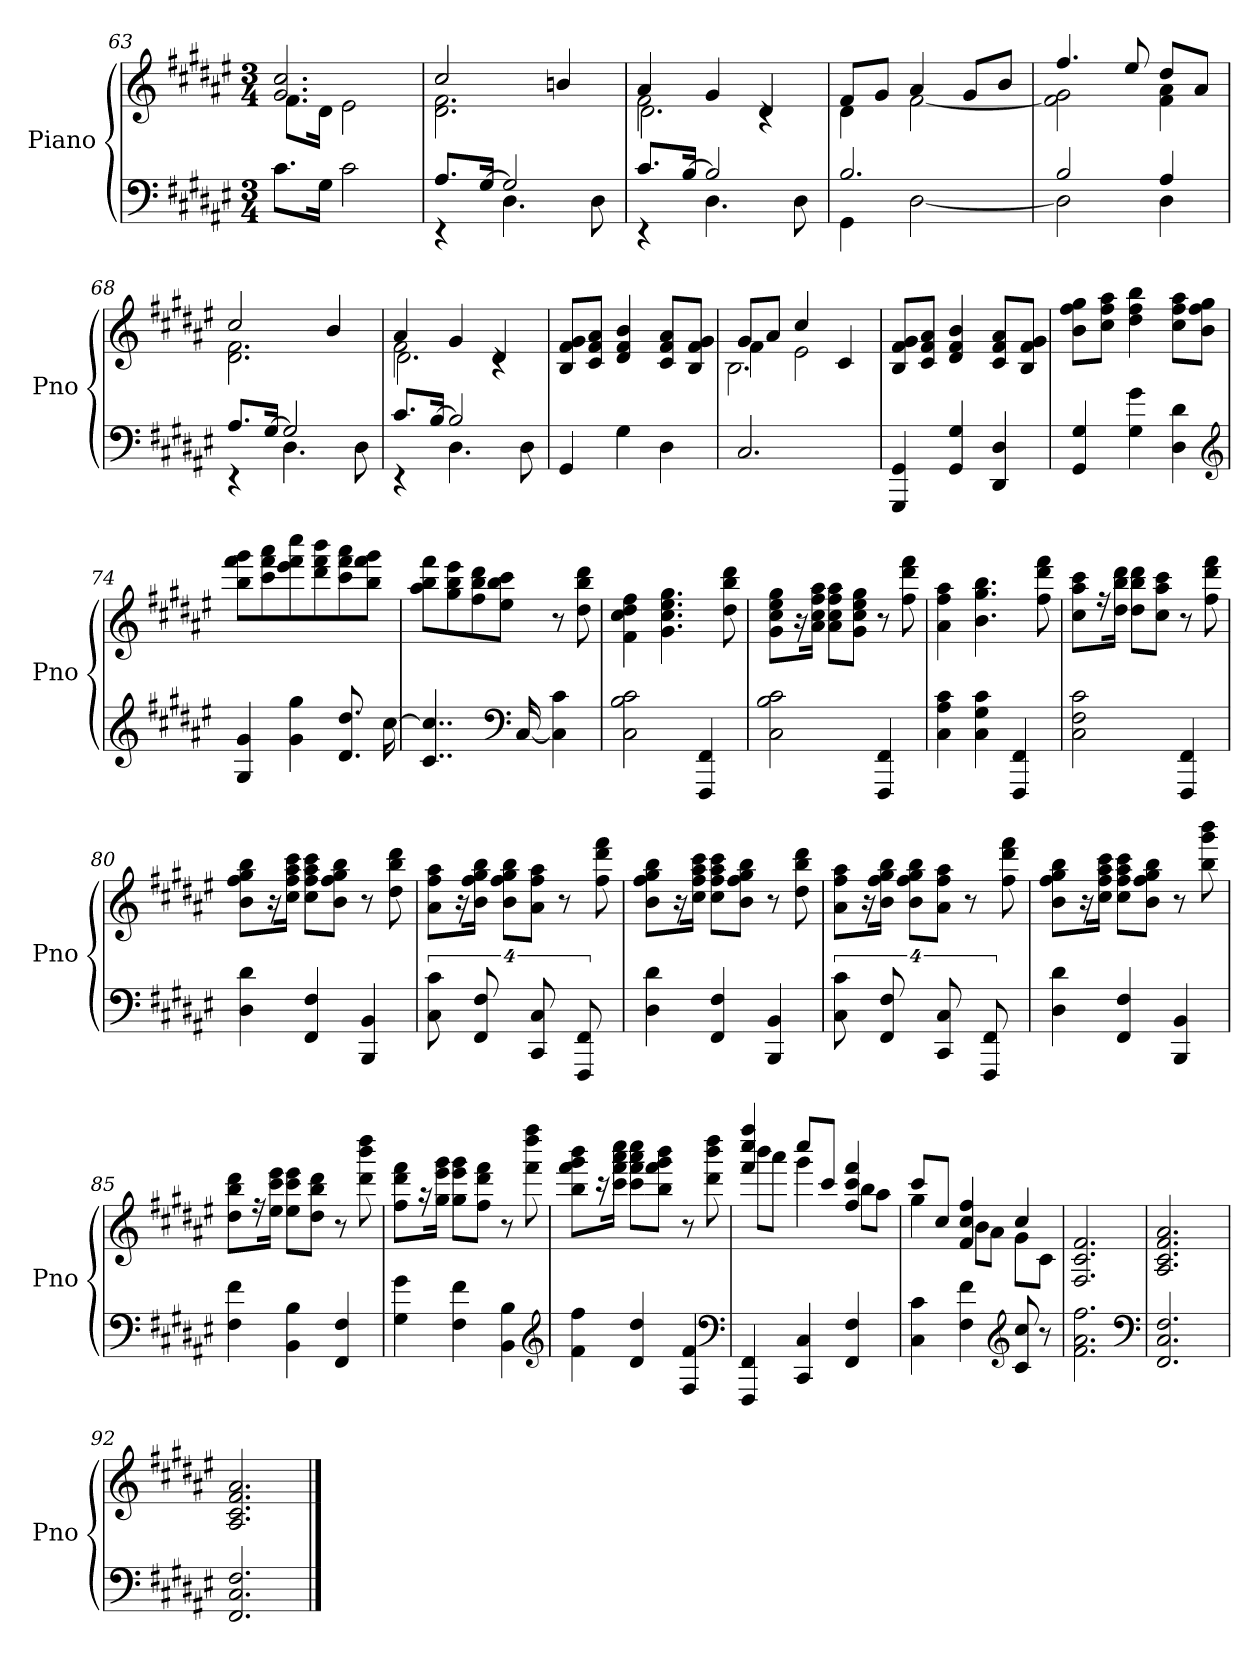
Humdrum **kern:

**kern	**kern
*part1	*part1
*staff2	*staff1
*I"Piano	*
*I'Pno	*
*clefF4	*clefG2
*k[f#c#g#d#a#e#]	*k[f#c#g#d#a#e#]
*F#:	*F#:
*M3/4	*M3/4
=63	=63
*	*^
8.c#L	2.g# 2.cc#	8.f#L
16G#Jk	.	16d#Jk
2c#	.	2e#
=64	=64	=64
*^	*	*
8.A#L	4rEE	2cc#	2.d# 2.f#
[16G#Jk	.	.	.
2G#]	4.D#	.	.
.	.	4bn	.
.	8D#	.	.
=65	=65	=65	=65
*	*	*	*^
8.c#L	4rEE	4a#	2f#	2.d#\
[16BJk	.	.	.	.
2B]	4.D#	4g#	.	.
.	.	4d#	4rc	.
.	8D#	.	.	.
*	*	*	*v	*v
=66	=66	=66	=66
2.B	4GG#	8f#L	4d#
.	.	8g#J	.
.	[2D#	4a#	[2f#
.	.	8g#L	.
.	.	8bJ	.
=67	=67	=67	=67
2B	2D#]	4.ff#	2f#] 2g#
.	.	8ee#	.
4A#	4D#	8dd#L	4f# 4a#
.	.	8a#J	.
=68	=68	=68	=68
8.A#L	4rEE	2cc#	2.d# 2.f#
[16G#Jk	.	.	.
2G#]	4.D#	.	.
.	.	4b	.
.	8D#	.	.
=69	=69	=69	=69
*	*	*	*^
8.c#L	4rEE	4a#	2f#	2.d#\
[16BJk	.	.	.	.
2B]	4.D#	4g#	.	.
.	.	4d#	4rc	.
.	8D#	.	.	.
*v	*v	*	*	*
*	*v	*v	*v
=70	=70
4GG#	8B 8f# 8g#L
.	8c# 8f# 8a#J
4G#	4d# 4f# 4b
4D#	8c# 8f# 8a#L
.	8B 8f# 8g#J
=71	=71
*	*^
*	*	*^
2.C#	8g#L	4f#	2.B\
.	8a#J	.	.
.	4cc#	2e#	.
.	4c#	.	.
*	*v	*v	*v
=72	=72
4GGG# 4GG#	8B 8f# 8g#L
.	8c# 8f# 8a#J
4GG# 4G#	4d# 4f# 4b
4DD# 4D#	8c# 8f# 8a#L
.	8B 8f# 8g#J
=73	=73
4GG# 4G#	8b 8ff# 8gg#L
.	8cc# 8ff# 8aa#J
4G# 4g#	4dd# 4ff# 4bb
4D# 4d#	8cc# 8ff# 8aa#L
.	8b 8ff# 8gg#J
*clefG2	*
=74	=74
4G# 4g#	8bb 8fff# 8ggg#L
.	8ccc# 8fff# 8aaa#
4g# 4gg#	8eee# 8fff# 8cccc#
.	8ddd# 8fff# 8bbb
8.d# 8.dd#	8ccc# 8fff# 8aaa#
.	8bb 8fff# 8ggg#J
[16cc#	.
=75	=75
4..c# 4..cc#]	8aa# 8bb 8fff#L
.	8gg# 8bb 8eee#
.	8ff# 8bb 8ddd#
.	8ee# 8bb 8ccc#J
*clefF4	*
[16C#	.
4C#] 4c#	8r
.	8dd# 8bb 8ddd#
=76	=76
2C# 2B 2c#	4f# 4cc# 4dd# 4ff#
.	4.g# 4.cc# 4.ee# 4.gg#
4FFF# 4FF#	.
.	8dd# 8bb 8ddd#
=77	=77
2C# 2B 2c#	8g# 8cc# 8ee# 8gg#L
.	16r
.	16a# 16cc# 16ff# 16aa#Jk
.	8a# 8cc# 8ff# 8aa#L
.	8g# 8cc# 8ee# 8gg#J
4FFF# 4FF#	8r
.	8ff# 8ddd# 8fff#
=78	=78
4C# 4A# 4c#	4a# 4ff# 4aa#
4C# 4G# 4c#	4.b 4.gg# 4.bb
4FFF# 4FF#	.
.	8ff# 8ddd# 8fff#
=79	=79
2C# 2F# 2c#	8cc# 8aa# 8ccc#L
.	16r
.	16dd# 16bb 16ddd#Jk
.	8dd# 8bb 8ddd#L
.	8cc# 8aa# 8ccc#J
4FFF# 4FF#	8r
.	8ff# 8ddd# 8fff#
=80	=80
4D# 4d#	8b 8ff# 8gg# 8bbL
.	16r
.	16cc# 16ff# 16aa# 16ccc#Jk
4FF# 4F#	8cc# 8ff# 8aa# 8ccc#L
.	8b 8ff# 8gg# 8bbJ
4BBB 4BB	8r
.	8dd# 8bb 8ddd#
=81	=81
16%3C# 16%3c#	8a# 8ff# 8aa#L
.	16r
16%3FF# 16%3F#	16b 16ff# 16gg# 16bbJk
.	8b 8ff# 8gg# 8bbL
16%3CC# 16%3C#	8a# 8ff# 8aa#J
.	8r
16%3FFF# 16%3FF#	.
.	8ff# 8ddd# 8fff#
=82	=82
4D# 4d#	8b 8ff# 8gg# 8bbL
.	16r
.	16cc# 16ff# 16aa# 16ccc#Jk
4FF# 4F#	8cc# 8ff# 8aa# 8ccc#L
.	8b 8ff# 8gg# 8bbJ
4BBB 4BB	8r
.	8dd# 8bb 8ddd#
=83	=83
16%3C# 16%3c#	8a# 8ff# 8aa#L
.	16r
16%3FF# 16%3F#	16b 16ff# 16gg# 16bbJk
.	8b 8ff# 8gg# 8bbL
16%3CC# 16%3C#	8a# 8ff# 8aa#J
.	8r
16%3FFF# 16%3FF#	.
.	8ff# 8ddd# 8fff#
=84	=84
4D# 4d#	8b 8ff# 8gg# 8bbL
.	16r
.	16cc# 16ff# 16aa# 16ccc#Jk
4FF# 4F#	8cc# 8ff# 8aa# 8ccc#L
.	8b 8ff# 8gg# 8bbJ
4BBB 4BB	8r
.	8bb 8ggg# 8bbb
=85	=85
4F# 4f#	8dd# 8bb 8ddd#L
.	16r
.	16ee# 16ccc# 16eee#Jk
4BB 4B	8ee# 8ccc# 8eee#L
.	8dd# 8bb 8ddd#J
4FF# 4F#	8r
.	8ddd# 8bbb 8dddd#
=86	=86
4G# 4g#	8ff# 8ddd# 8fff#L
.	16r
.	16gg# 16eee# 16ggg#Jk
4F# 4f#	8gg# 8eee# 8ggg#L
.	8ff# 8ddd# 8fff#J
4BB 4B	8r
.	8fff# 8dddd# 8ffff#
*clefG2	*
=87	=87
4f# 4ff#	8bb 8fff# 8ggg# 8bbbL
.	16r
.	16ccc# 16fff# 16aaa# 16cccc#Jk
4d# 4dd#	8ccc# 8fff# 8aaa# 8cccc#L
.	8bb 8fff# 8ggg# 8bbbJ
4F# 4f#	8r
.	8ddd# 8bbb 8dddd#
*clefF4	*
=88	=88
*	*^
4FFF# 4FF#	4fff# 4cccc# 4ffff#	8bbbL
.	.	8aaa#J
4CC# 4C#	8cccc#L	4ggg#
.	8ccc#J	.
4FF# 4F#	4ff# 4ccc# 4fff#	8bbL
.	.	8aa#J
=89	=89	=89
4C# 4c#	8ccc#L	4gg#
.	8cc#J	.
4F# 4f#	4f# 4cc# 4ff#	8bL
.	.	8a#J
*clefG2	*	*
8c# 8cc#	4cc#	8g#L
8r	.	8c#J
*	*v	*v
=90	=90
2.f# 2.a# 2.ff#	2.F# 2.c# 2.f#
*clefF4	*
=91	=91
2.FF# 2.C# 2.F#	2.A# 2.c# 2.f# 2.a#
=92	=92
2.FF# 2.C# 2.F#	2.A# 2.c# 2.f# 2.a#
==	==
*-	*-
